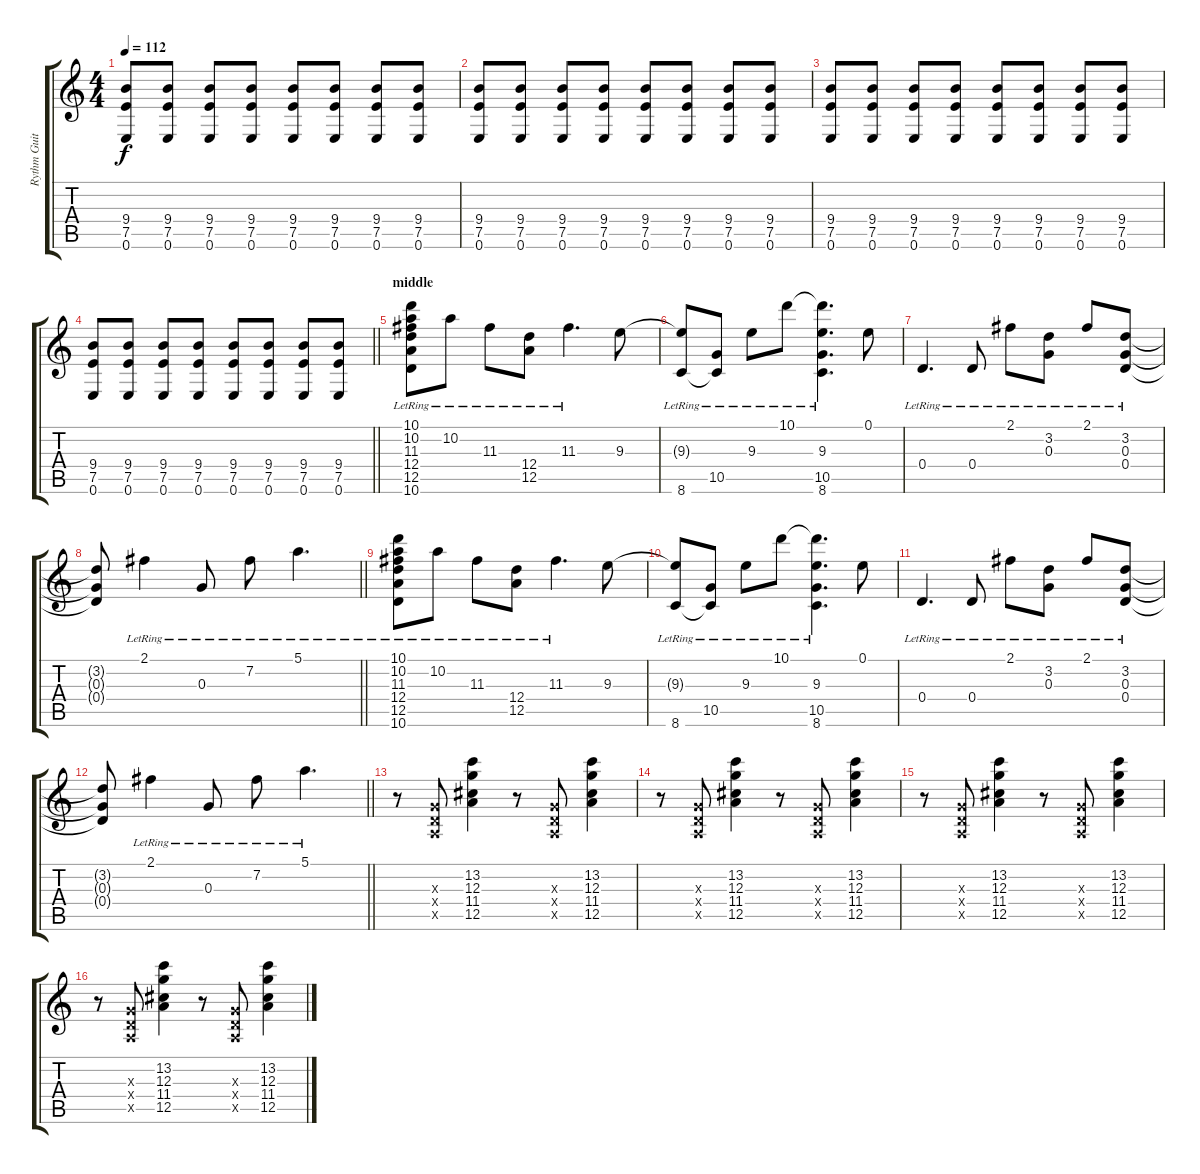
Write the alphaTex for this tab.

\track ("Rythm Guitar" "Rythm Guit") {instrument overdrivenguitar}
\staff {score tabs}
\tuning (E4 B3 G3 D3 A2 E2) {hide}
\ts (4 4)
\tempo 112
\clef g2
\ks c
(9.4 7.5 0.6).8{dy f} (9.4 7.5 0.6).8 (9.4 7.5 0.6).8 (9.4 7.5 0.6).8 (9.4 7.5 0.6).8 (9.4 7.5 0.6).8 (9.4 7.5 0.6).8 (9.4 7.5 0.6).8 |
(9.4 7.5 0.6).8 (9.4 7.5 0.6).8 (9.4 7.5 0.6).8 (9.4 7.5 0.6).8 (9.4 7.5 0.6).8 (9.4 7.5 0.6).8 (9.4 7.5 0.6).8 (9.4 7.5 0.6).8 |
(9.4 7.5 0.6).8 (9.4 7.5 0.6).8 (9.4 7.5 0.6).8 (9.4 7.5 0.6).8 (9.4 7.5 0.6).8 (9.4 7.5 0.6).8 (9.4 7.5 0.6).8 (9.4 7.5 0.6).8 |
\barLineRight lightlight
(9.4 7.5 0.6).8 (9.4 7.5 0.6).8 (9.4 7.5 0.6).8 (9.4 7.5 0.6).8 (9.4 7.5 0.6).8 (9.4 7.5 0.6).8 (9.4 7.5 0.6).8 (9.4 7.5 0.6).8 |
\section ("" "middle")
(10.1{lr} 10.2{lr} 11.3{lr} 12.4{lr} 12.5{lr} 10.6{lr}).8 10.2{lr}.8 11.3{lr}.8 (12.4{lr} 12.5{lr}).8 11.3{lr}.4{d} 9.3.8 |
(9.3{t} 8.6{lr}).8 (10.5{lr} 8.6{t}).8 9.3{lr}.8 10.1{lr}.8 (10.1{t} 9.3{lr} 10.5{lr} 8.6{lr}).4{d} 0.1.8 |
0.4{lr}.4{d} 0.4{lr}.8 2.1{lr}.8 (3.2{lr} 0.3{lr}).8 2.1{lr}.8 (3.2{lr} 0.3{lr} 0.4{lr}).8 |
\barLineRight lightlight
(3.2{t} 0.3{t} 0.4{t}).8 2.1{lr}.4 0.3{lr}.8 7.2{lr}.8 5.1{lr}.4{d} |
(10.1{lr} 10.2{lr} 11.3{lr} 12.4{lr} 12.5{lr} 10.6{lr}).8 10.2{lr}.8 11.3{lr}.8 (12.4{lr} 12.5{lr}).8 11.3{lr}.4{d} 9.3.8 |
(9.3{t} 8.6{lr}).8 (10.5{lr} 8.6{t}).8 9.3{lr}.8 10.1{lr}.8 (10.1{t} 9.3{lr} 10.5{lr} 8.6{lr}).4{d} 0.1.8 |
0.4{lr}.4{d} 0.4{lr}.8 2.1{lr}.8 (3.2{lr} 0.3{lr}).8 2.1{lr}.8 (3.2{lr} 0.3{lr} 0.4{lr}).8 |
\barLineRight lightlight
(3.2{t} 0.3{t} 0.4{t}).8 2.1{lr}.4 0.3{lr}.8 7.2{lr}.8 5.1{lr}.4{d} |
r.8 (0.3{x} 0.4{x} 0.5{x}).8 (13.2 12.3 11.4 12.5).4 r.8 (0.3{x} 0.4{x} 0.5{x}).8 (13.2 12.3 11.4 12.5).4 |
r.8 (0.3{x} 0.4{x} 0.5{x}).8 (13.2 12.3 11.4 12.5).4 r.8 (0.3{x} 0.4{x} 0.5{x}).8 (13.2 12.3 11.4 12.5).4 |
r.8 (0.3{x} 0.4{x} 0.5{x}).8 (13.2 12.3 11.4 12.5).4 r.8 (0.3{x} 0.4{x} 0.5{x}).8 (13.2 12.3 11.4 12.5).4 |
r.8 (0.3{x} 0.4{x} 0.5{x}).8 (13.2 12.3 11.4 12.5).4 r.8 (0.3{x} 0.4{x} 0.5{x}).8 (13.2 12.3 11.4 12.5).4
